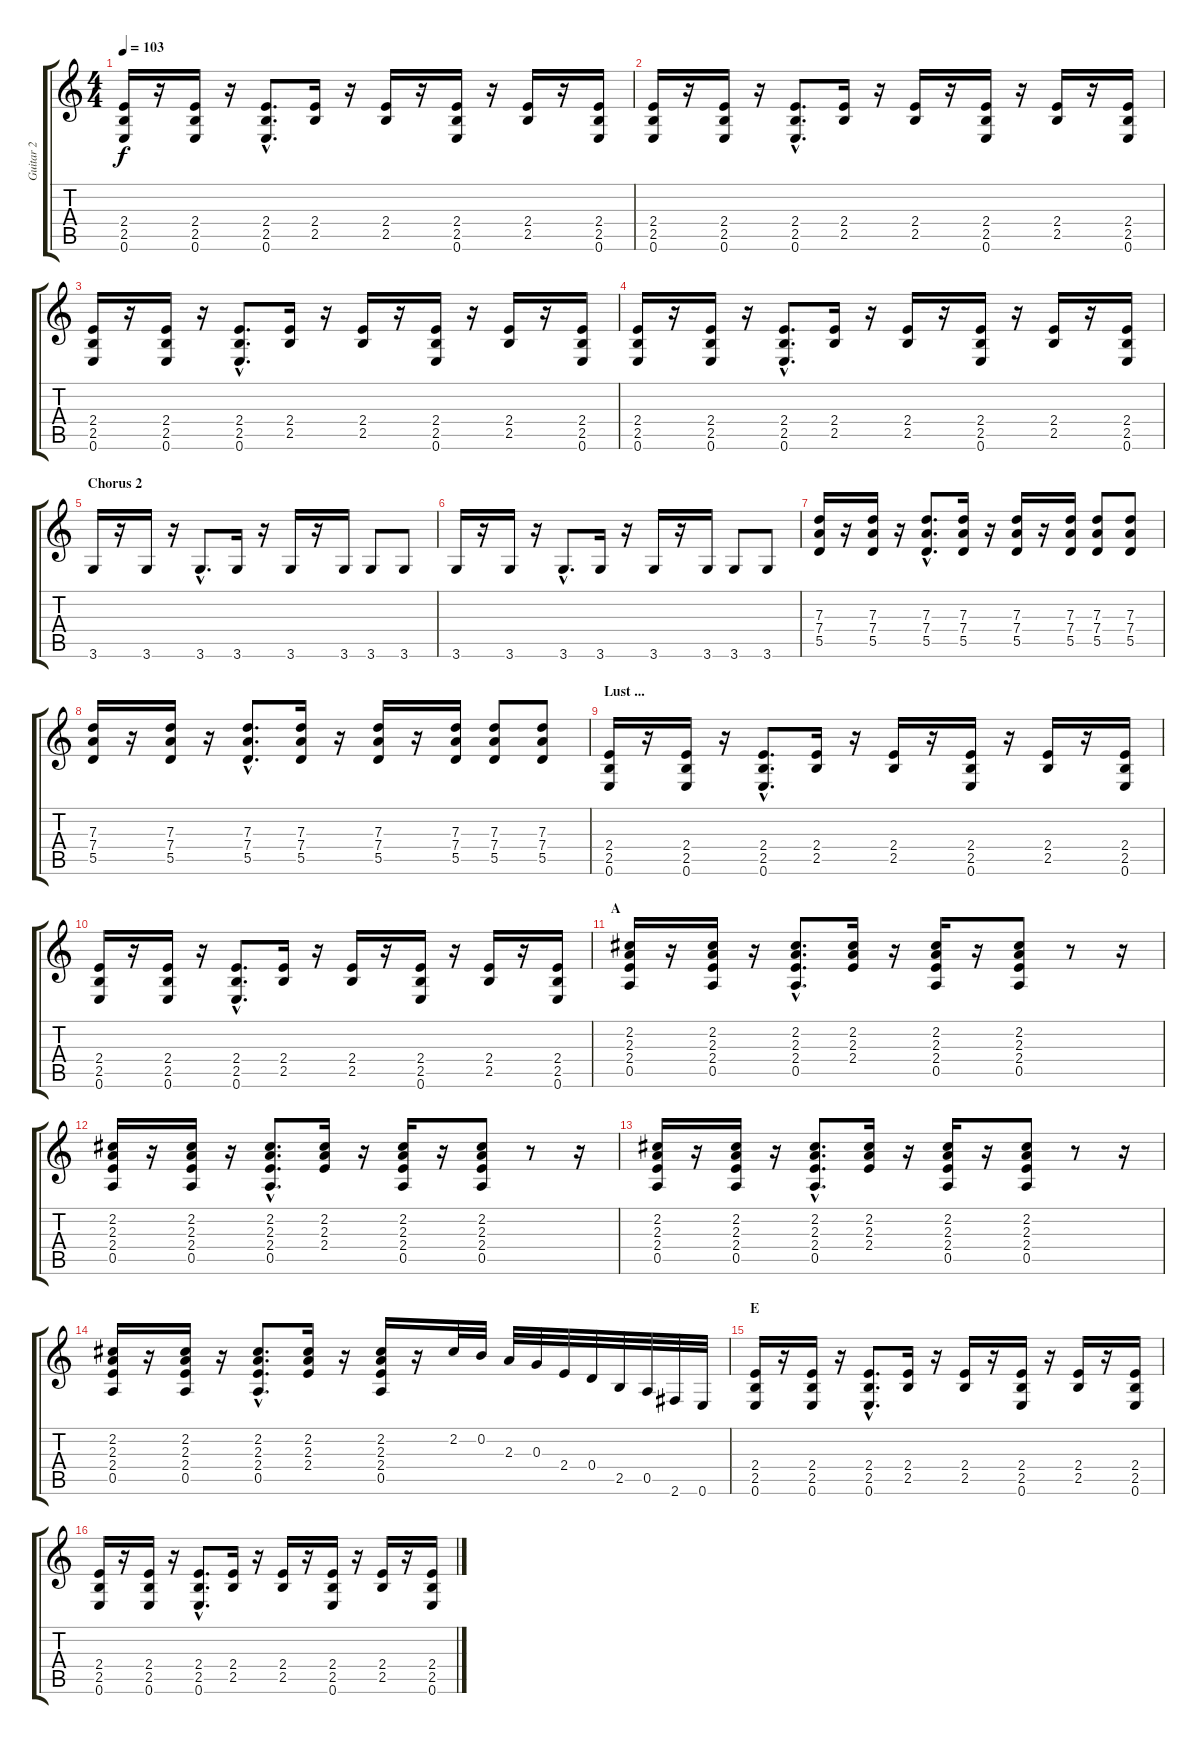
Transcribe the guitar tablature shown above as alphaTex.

\track ("Guitar 2" "Guitar 2") {instrument electricguitarclean}
\staff {score tabs}
\tuning (E4 B3 G3 D3 A2 E2) {hide}
\ts (4 4)
\tempo 103
\clef g2
\ks c
(2.4 2.5 0.6).16{dy f} r.16 (2.4 2.5 0.6).16 r.16 (2.4{hac} 2.5{hac} 0.6{hac}).8{d} (2.4 2.5).16 r.16 (2.4 2.5).16 r.16 (2.4 2.5 0.6).16 r.16 (2.4 2.5).16 r.16 (2.4 2.5 0.6).16 |
(2.4 2.5 0.6).16 r.16 (2.4 2.5 0.6).16 r.16 (2.4{hac} 2.5{hac} 0.6{hac}).8{d} (2.4 2.5).16 r.16 (2.4 2.5).16 r.16 (2.4 2.5 0.6).16 r.16 (2.4 2.5).16 r.16 (2.4 2.5 0.6).16 |
(2.4 2.5 0.6).16 r.16 (2.4 2.5 0.6).16 r.16 (2.4{hac} 2.5{hac} 0.6{hac}).8{d} (2.4 2.5).16 r.16 (2.4 2.5).16 r.16 (2.4 2.5 0.6).16 r.16 (2.4 2.5).16 r.16 (2.4 2.5 0.6).16 |
(2.4 2.5 0.6).16 r.16 (2.4 2.5 0.6).16 r.16 (2.4{hac} 2.5{hac} 0.6{hac}).8{d} (2.4 2.5).16 r.16 (2.4 2.5).16 r.16 (2.4 2.5 0.6).16 r.16 (2.4 2.5).16 r.16 (2.4 2.5 0.6).16 |
\section ("" "Chorus 2")
3.6.16 r.16 3.6.16 r.16 3.6{hac}.8{d} 3.6.16 r.16 3.6.16 r.16 3.6.16 3.6.8 3.6.8 |
3.6.16 r.16 3.6.16 r.16 3.6{hac}.8{d} 3.6.16 r.16 3.6.16 r.16 3.6.16 3.6.8 3.6.8 |
(7.3 7.4 5.5).16 r.16 (7.3 7.4 5.5).16 r.16 (7.3{hac} 7.4{hac} 5.5{hac}).8{d} (7.3 7.4 5.5).16 r.16 (7.3 7.4 5.5).16 r.16 (7.3 7.4 5.5).16 (7.3 7.4 5.5).8 (7.3 7.4 5.5).8 |
(7.3 7.4 5.5).16 r.16 (7.3 7.4 5.5).16 r.16 (7.3{hac} 7.4{hac} 5.5{hac}).8{d} (7.3 7.4 5.5).16 r.16 (7.3 7.4 5.5).16 r.16 (7.3 7.4 5.5).16 (7.3 7.4 5.5).8 (7.3 7.4 5.5).8 |
\section ("" "Lust ...")
(2.4 2.5 0.6).16 r.16 (2.4 2.5 0.6).16 r.16 (2.4{hac} 2.5{hac} 0.6{hac}).8{d} (2.4 2.5).16 r.16 (2.4 2.5).16 r.16 (2.4 2.5 0.6).16 r.16 (2.4 2.5).16 r.16 (2.4 2.5 0.6).16 |
(2.4 2.5 0.6).16 r.16 (2.4 2.5 0.6).16 r.16 (2.4{hac} 2.5{hac} 0.6{hac}).8{d} (2.4 2.5).16 r.16 (2.4 2.5).16 r.16 (2.4 2.5 0.6).16 r.16 (2.4 2.5).16 r.16 (2.4 2.5 0.6).16 |
\section ("" "A")
(2.2 2.3 2.4 0.5).16 r.16 (2.2 2.3 2.4 0.5).16 r.16 (2.2{hac} 2.3{hac} 2.4{hac} 0.5{hac}).8{d} (2.2 2.3 2.4).16 r.16 (2.2 2.3 2.4 0.5).16 r.16 (2.2 2.3 2.4 0.5).8 r.8 r.16 |
(2.2 2.3 2.4 0.5).16 r.16 (2.2 2.3 2.4 0.5).16 r.16 (2.2{hac} 2.3{hac} 2.4{hac} 0.5{hac}).8{d} (2.2 2.3 2.4).16 r.16 (2.2 2.3 2.4 0.5).16 r.16 (2.2 2.3 2.4 0.5).8 r.8 r.16 |
(2.2 2.3 2.4 0.5).16 r.16 (2.2 2.3 2.4 0.5).16 r.16 (2.2{hac} 2.3{hac} 2.4{hac} 0.5{hac}).8{d} (2.2 2.3 2.4).16 r.16 (2.2 2.3 2.4 0.5).16 r.16 (2.2 2.3 2.4 0.5).8 r.8 r.16 |
(2.2 2.3 2.4 0.5).16 r.16 (2.2 2.3 2.4 0.5).16 r.16 (2.2{hac} 2.3{hac} 2.4{hac} 0.5{hac}).8{d} (2.2 2.3 2.4).16 r.16 (2.2 2.3 2.4 0.5).16 r.16 2.2.32 0.2.32 2.3.32 0.3.32 2.4.32 0.4.32 2.5.32 0.5.32 2.6.32 0.6.32 |
\section ("" "E")
(2.4 2.5 0.6).16 r.16 (2.4 2.5 0.6).16 r.16 (2.4{hac} 2.5{hac} 0.6{hac}).8{d} (2.4 2.5).16 r.16 (2.4 2.5).16 r.16 (2.4 2.5 0.6).16 r.16 (2.4 2.5).16 r.16 (2.4 2.5 0.6).16 |
(2.4 2.5 0.6).16 r.16 (2.4 2.5 0.6).16 r.16 (2.4{hac} 2.5{hac} 0.6{hac}).8{d} (2.4 2.5).16 r.16 (2.4 2.5).16 r.16 (2.4 2.5 0.6).16 r.16 (2.4 2.5).16 r.16 (2.4 2.5 0.6).16
